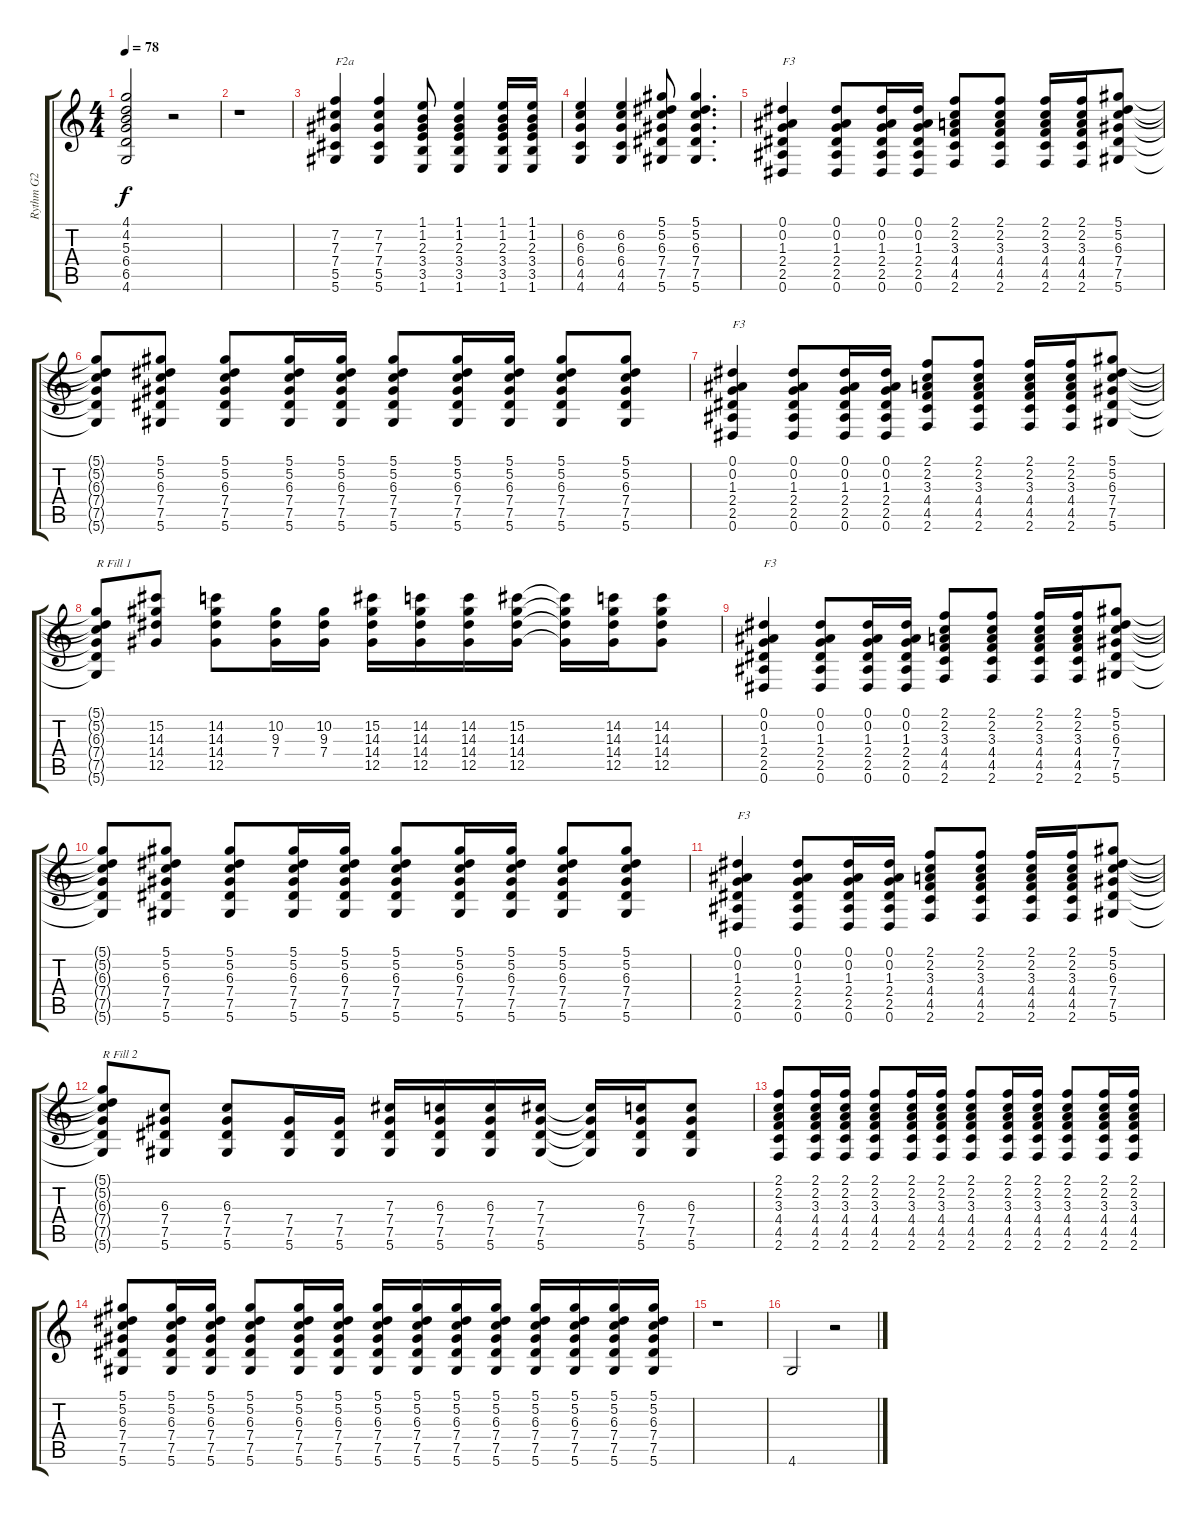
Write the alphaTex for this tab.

\track ("Rythm G2" "Rythm G2") {instrument distortionguitar}
\staff {score tabs}
\tuning (Eb4 Bb3 Gb3 Db3 Ab2 Eb2) {hide}
\ts (4 4)
\tempo 78
\clef g2
\ks c
(4.1 4.2 5.3 6.4 6.5 4.6).2{dy f} r.2 |
r.1 |
(7.2 7.3 7.4 5.5 5.6).4{txt "F2a"} (7.2 7.3 7.4 5.5 5.6).4 (1.1 1.2 2.3 3.4 3.5 1.6).8 (1.1 1.2 2.3 3.4 3.5 1.6).4 (1.1 1.2 2.3 3.4 3.5 1.6).16 (1.1 1.2 2.3 3.4 3.5 1.6).16 |
(6.2 6.3 6.4 4.5 4.6).4 (6.2 6.3 6.4 4.5 4.6).4 (5.1 5.2 6.3 7.4 7.5 5.6).8 (5.1 5.2 6.3 7.4 7.5 5.6).4{d} |
(0.1 0.2 1.3 2.4 2.5 0.6).4{txt "F3"} (0.1 0.2 1.3 2.4 2.5 0.6).8 (0.1 0.2 1.3 2.4 2.5 0.6).16 (0.1 0.2 1.3 2.4 2.5 0.6).16 (2.1 2.2 3.3 4.4 4.5 2.6).8 (2.1 2.2 3.3 4.4 4.5 2.6).8 (2.1 2.2 3.3 4.4 4.5 2.6).16 (2.1 2.2 3.3 4.4 4.5 2.6).16 (5.1 5.2 6.3 7.4 7.5 5.6).8 |
(5.1{t} 5.2{t} 6.3{t} 7.4{t} 7.5{t} 5.6{t}).8 (5.1 5.2 6.3 7.4 7.5 5.6).8 (5.1 5.2 6.3 7.4 7.5 5.6).8 (5.1 5.2 6.3 7.4 7.5 5.6).16 (5.1 5.2 6.3 7.4 7.5 5.6).16 (5.1 5.2 6.3 7.4 7.5 5.6).8 (5.1 5.2 6.3 7.4 7.5 5.6).16 (5.1 5.2 6.3 7.4 7.5 5.6).16 (5.1 5.2 6.3 7.4 7.5 5.6).8 (5.1 5.2 6.3 7.4 7.5 5.6).8 |
(0.1 0.2 1.3 2.4 2.5 0.6).4{txt "F3"} (0.1 0.2 1.3 2.4 2.5 0.6).8 (0.1 0.2 1.3 2.4 2.5 0.6).16 (0.1 0.2 1.3 2.4 2.5 0.6).16 (2.1 2.2 3.3 4.4 4.5 2.6).8 (2.1 2.2 3.3 4.4 4.5 2.6).8 (2.1 2.2 3.3 4.4 4.5 2.6).16 (2.1 2.2 3.3 4.4 4.5 2.6).16 (5.1 5.2 6.3 7.4 7.5 5.6).8 |
(5.1{t} 5.2{t} 6.3{t} 7.4{t} 7.5{t} 5.6{t}).8{txt "R Fill 1"} (15.2 14.3 14.4 12.5).8 (14.2 14.3 14.4 12.5).8 (10.2 9.3 7.4).16 (10.2 9.3 7.4).16 (15.2 14.3 14.4 12.5).16 (14.2 14.3 14.4 12.5).16 (14.2 14.3 14.4 12.5).16 (15.2 14.3 14.4 12.5).16 (15.2{t} 14.3{t} 14.4{t} 12.5{t}).16 (14.2 14.3 14.4 12.5).16 (14.2 14.3 14.4 12.5).8 |
(0.1 0.2 1.3 2.4 2.5 0.6).4{txt "F3"} (0.1 0.2 1.3 2.4 2.5 0.6).8 (0.1 0.2 1.3 2.4 2.5 0.6).16 (0.1 0.2 1.3 2.4 2.5 0.6).16 (2.1 2.2 3.3 4.4 4.5 2.6).8 (2.1 2.2 3.3 4.4 4.5 2.6).8 (2.1 2.2 3.3 4.4 4.5 2.6).16 (2.1 2.2 3.3 4.4 4.5 2.6).16 (5.1 5.2 6.3 7.4 7.5 5.6).8 |
(5.1{t} 5.2{t} 6.3{t} 7.4{t} 7.5{t} 5.6{t}).8 (5.1 5.2 6.3 7.4 7.5 5.6).8 (5.1 5.2 6.3 7.4 7.5 5.6).8 (5.1 5.2 6.3 7.4 7.5 5.6).16 (5.1 5.2 6.3 7.4 7.5 5.6).16 (5.1 5.2 6.3 7.4 7.5 5.6).8 (5.1 5.2 6.3 7.4 7.5 5.6).16 (5.1 5.2 6.3 7.4 7.5 5.6).16 (5.1 5.2 6.3 7.4 7.5 5.6).8 (5.1 5.2 6.3 7.4 7.5 5.6).8 |
(0.1 0.2 1.3 2.4 2.5 0.6).4{txt "F3"} (0.1 0.2 1.3 2.4 2.5 0.6).8 (0.1 0.2 1.3 2.4 2.5 0.6).16 (0.1 0.2 1.3 2.4 2.5 0.6).16 (2.1 2.2 3.3 4.4 4.5 2.6).8 (2.1 2.2 3.3 4.4 4.5 2.6).8 (2.1 2.2 3.3 4.4 4.5 2.6).16 (2.1 2.2 3.3 4.4 4.5 2.6).16 (5.1 5.2 6.3 7.4 7.5 5.6).8 |
(5.1{t} 5.2{t} 6.3{t} 7.4{t} 7.5{t} 5.6{t}).8{txt "R Fill 2"} (6.3 7.4 7.5 5.6).8 (6.3 7.4 7.5 5.6).8 (7.4 7.5 5.6).16 (7.4 7.5 5.6).16 (7.3 7.4 7.5 5.6).16 (6.3 7.4 7.5 5.6).16 (6.3 7.4 7.5 5.6).16 (7.3 7.4 7.5 5.6).16 (7.3{t} 7.4{t} 7.5{t} 5.6{t}).16 (6.3 7.4 7.5 5.6).16 (6.3 7.4 7.5 5.6).8 |
(2.1 2.2 3.3 4.4 4.5 2.6).8 (2.1 2.2 3.3 4.4 4.5 2.6).16 (2.1 2.2 3.3 4.4 4.5 2.6).16 (2.1 2.2 3.3 4.4 4.5 2.6).8 (2.1 2.2 3.3 4.4 4.5 2.6).16 (2.1 2.2 3.3 4.4 4.5 2.6).16 (2.1 2.2 3.3 4.4 4.5 2.6).8 (2.1 2.2 3.3 4.4 4.5 2.6).16 (2.1 2.2 3.3 4.4 4.5 2.6).16 (2.1 2.2 3.3 4.4 4.5 2.6).8 (2.1 2.2 3.3 4.4 4.5 2.6).16 (2.1 2.2 3.3 4.4 4.5 2.6).16 |
(5.1 5.2 6.3 7.4 7.5 5.6).8 (5.1 5.2 6.3 7.4 7.5 5.6).16 (5.1 5.2 6.3 7.4 7.5 5.6).16 (5.1 5.2 6.3 7.4 7.5 5.6).8 (5.1 5.2 6.3 7.4 7.5 5.6).16 (5.1 5.2 6.3 7.4 7.5 5.6).16 (5.1 5.2 6.3 7.4 7.5 5.6).16 (5.1 5.2 6.3 7.4 7.5 5.6).16 (5.1 5.2 6.3 7.4 7.5 5.6).16 (5.1 5.2 6.3 7.4 7.5 5.6).16 (5.1 5.2 6.3 7.4 7.5 5.6).16 (5.1 5.2 6.3 7.4 7.5 5.6).16 (5.1 5.2 6.3 7.4 7.5 5.6).16 (5.1 5.2 6.3 7.4 7.5 5.6).16 |
r.1 |
4.6.2 r.2
